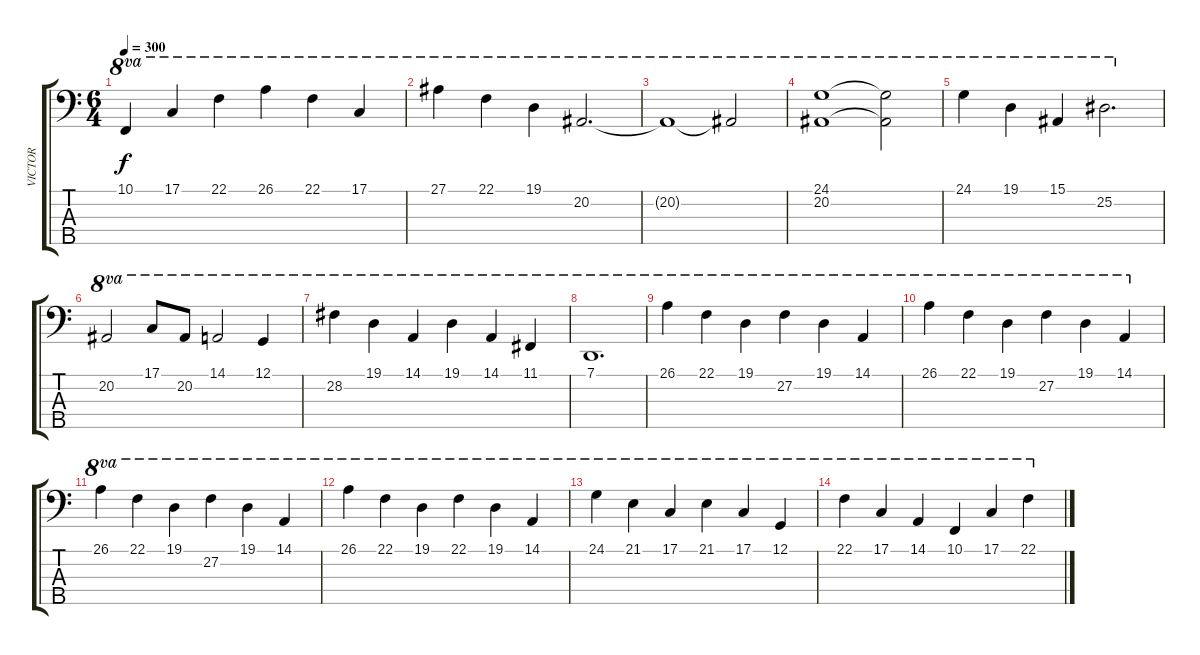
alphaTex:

\track ("VICTOR" "VICTOR") {instrument acousticgrandpiano}
\staff {score tabs}
\tuning (G2 D2 A1 E1 B0) {hide}
\ts (6 4)
\tempo 300
\clef f4
\ks c
10.1.4{ot 8va dy f} 17.1.4{ot 8va} 22.1.4{ot 8va} 26.1.4{ot 8va} 22.1.4{ot 8va} 17.1.4{ot 8va} |
27.1.4{ot 8va} 22.1.4{ot 8va} 19.1.4{ot 8va} 20.2.2{d ot 8va} |
20.2{t}.1{ot 8va} 20.2{t}.2{ot 8va} |
(24.1 20.2).1{ot 8va} (24.1{t} 20.2{t}).2{ot 8va} |
24.1.4{ot 8va} 19.1.4{ot 8va} 15.1.4{ot 8va} 25.2.2{d ot 8va} |
20.2.2{ot 8va} 17.1.8{ot 8va} 20.2.8{ot 8va} 14.1.2{ot 8va} 12.1.4{ot 8va} |
28.2.4{ot 8va} 19.1.4{ot 8va} 14.1.4{ot 8va} 19.1.4{ot 8va} 14.1.4{ot 8va} 11.1.4{ot 8va} |
7.1.1{d ot 8va} |
26.1.4{ot 8va} 22.1.4{ot 8va} 19.1.4{ot 8va} 27.2.4{ot 8va} 19.1.4{ot 8va} 14.1.4{ot 8va} |
26.1.4{ot 8va} 22.1.4{ot 8va} 19.1.4{ot 8va} 27.2.4{ot 8va} 19.1.4{ot 8va} 14.1.4{ot 8va} |
26.1.4{ot 8va} 22.1.4{ot 8va} 19.1.4{ot 8va} 27.2.4{ot 8va} 19.1.4{ot 8va} 14.1.4{ot 8va} |
26.1.4{ot 8va} 22.1.4{ot 8va} 19.1.4{ot 8va} 22.1.4{ot 8va} 19.1.4{ot 8va} 14.1.4{ot 8va} |
24.1.4{ot 8va} 21.1.4{ot 8va} 17.1.4{ot 8va} 21.1.4{ot 8va} 17.1.4{ot 8va} 12.1.4{ot 8va} |
22.1.4{ot 8va} 17.1.4{ot 8va} 14.1.4{ot 8va} 10.1.4{ot 8va} 17.1.4{ot 8va} 22.1.4{ot 8va}
